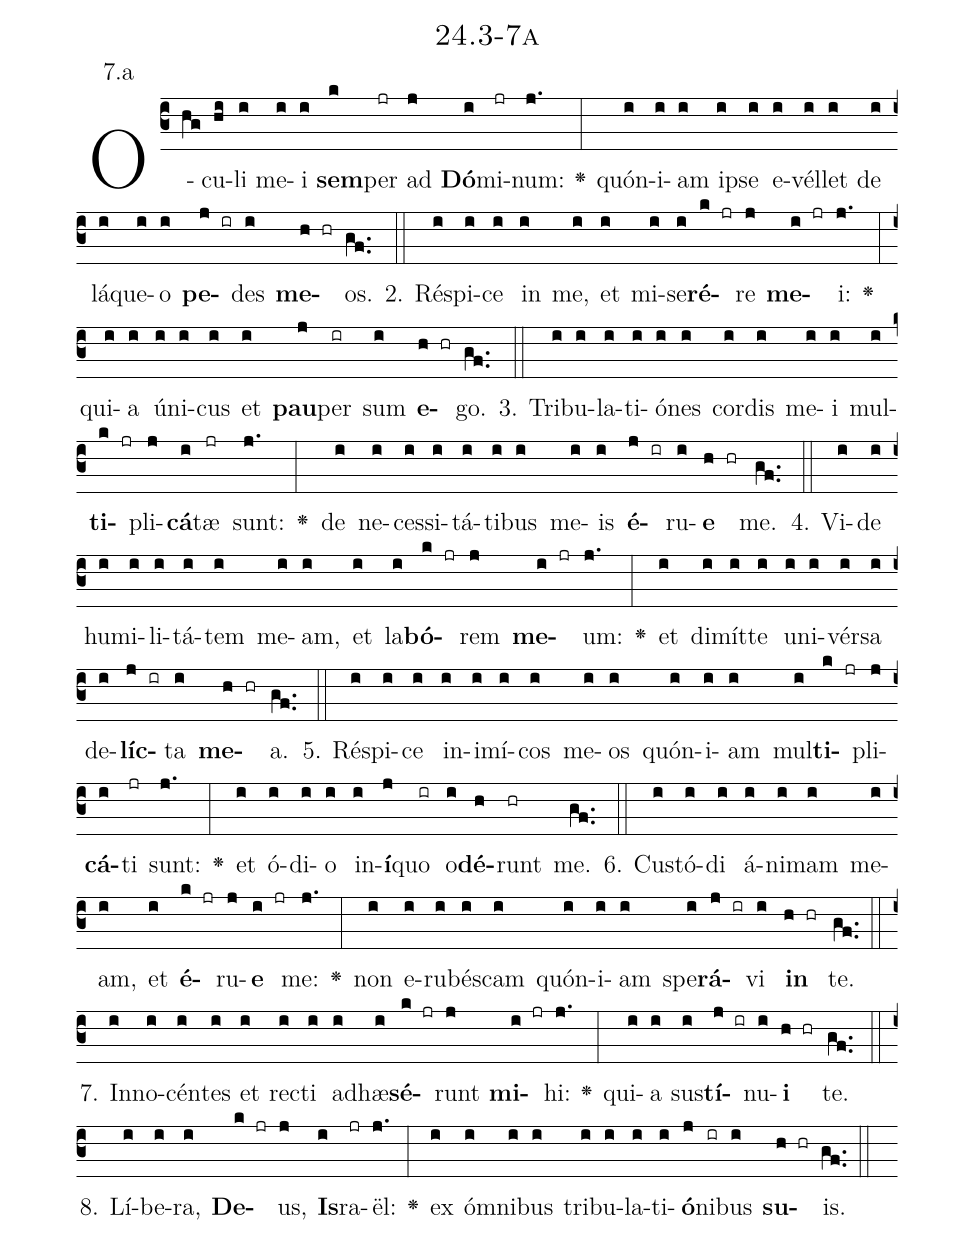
name: 24.3-7a;
annotation: 7.a;
%%
(c3)O(hg)cu(hi)li(i) me(i)i(i) <b>sem</b>(k)per(jr) ad(j) <b>Dó</b>(i)mi(jr)num:(j.) <v>\greheightstar</v>(:) quón(i)i(i)am(i) ip(i)se(i) e(i)vél(i)let(i) de(i) lá(i)que(i)o(i) <b>pe</b>(j ir)des(i) <b>me</b>(h hr)os.(gf..) (::)
2. Ré(i)spi(i)ce(i) in(i) me,(i) et(i) mi(i)se(i)<b>ré</b>(k jr)re(j) <b>me</b>(i jr)i:(j.) <v>\greheightstar</v>(:) qui(i)a(i) ú(i)ni(i)cus(i) et(i) <b>pau</b>(j)per(ir) sum(i) <b>e</b>(h hr)go.(gf..) (::)
3. Tri(i)bu(i)la(i)ti(i)ó(i)nes(i) cor(i)dis(i) me(i)i(i) mul(i)<b>ti</b>(k jr)pli(j)<b>cá</b>(i)tæ(jr) sunt:(j.) <v>\greheightstar</v>(:) de(i) ne(i)ces(i)si(i)tá(i)ti(i)bus(i) me(i)is(i) <b>é</b>(j ir)ru(i)<b>e</b>(h hr) me.(gf..) (::)
4. Vi(i)de(i) hu(i)mi(i)li(i)tá(i)tem(i) me(i)am,(i) et(i) la(i)<b>bó</b>(k jr)rem(j) <b>me</b>(i jr)um:(j.) <v>\greheightstar</v>(:) et(i) di(i)mít(i)te(i) u(i)ni(i)vér(i)sa(i) de(i)<b>líc</b>(j ir)ta(i) <b>me</b>(h hr)a.(gf..) (::)
5. Ré(i)spi(i)ce(i) in(i)i(i)mí(i)cos(i) me(i)os(i) quón(i)i(i)am(i) mul(i)<b>ti</b>(k jr)pli(j)<b>cá</b>(i)ti(jr) sunt:(j.) <v>\greheightstar</v>(:) et(i) ó(i)di(i)o(i) in(i)<b>í</b>(j)quo(ir) o(i)<b>dé</b>(h)runt(hr) me.(gf..) (::)
6. Cus(i)tó(i)di(i) á(i)ni(i)mam(i) me(i)am,(i) et(i) <b>é</b>(k jr)ru(j)<b>e</b>(i jr) me:(j.) <v>\greheightstar</v>(:) non(i) e(i)ru(i)bés(i)cam(i) quón(i)i(i)am(i) spe(i)<b>rá</b>(j ir)vi(i) <b>in</b>(h hr) te.(gf..) (::)
7. In(i)no(i)cén(i)tes(i) et(i) rec(i)ti(i) ad(i)hæ(i)<b>sé</b>(k jr)runt(j) <b>mi</b>(i jr)hi:(j.) <v>\greheightstar</v>(:) qui(i)a(i) sus(i)<b>tí</b>(j ir)nu(i)<b>i</b>(h hr) te.(gf..) (::)
8. Lí(i)be(i)ra,(i) <b>De</b>(k jr)us,(j) <b>Is</b>(i)ra(jr)ël:(j.) <v>\greheightstar</v>(:) ex(i) óm(i)ni(i)bus(i) tri(i)bu(i)la(i)ti(i)<b>ó</b>(j)ni(ir)bus(i) <b>su</b>(h hr)is.(gf..) (::)
